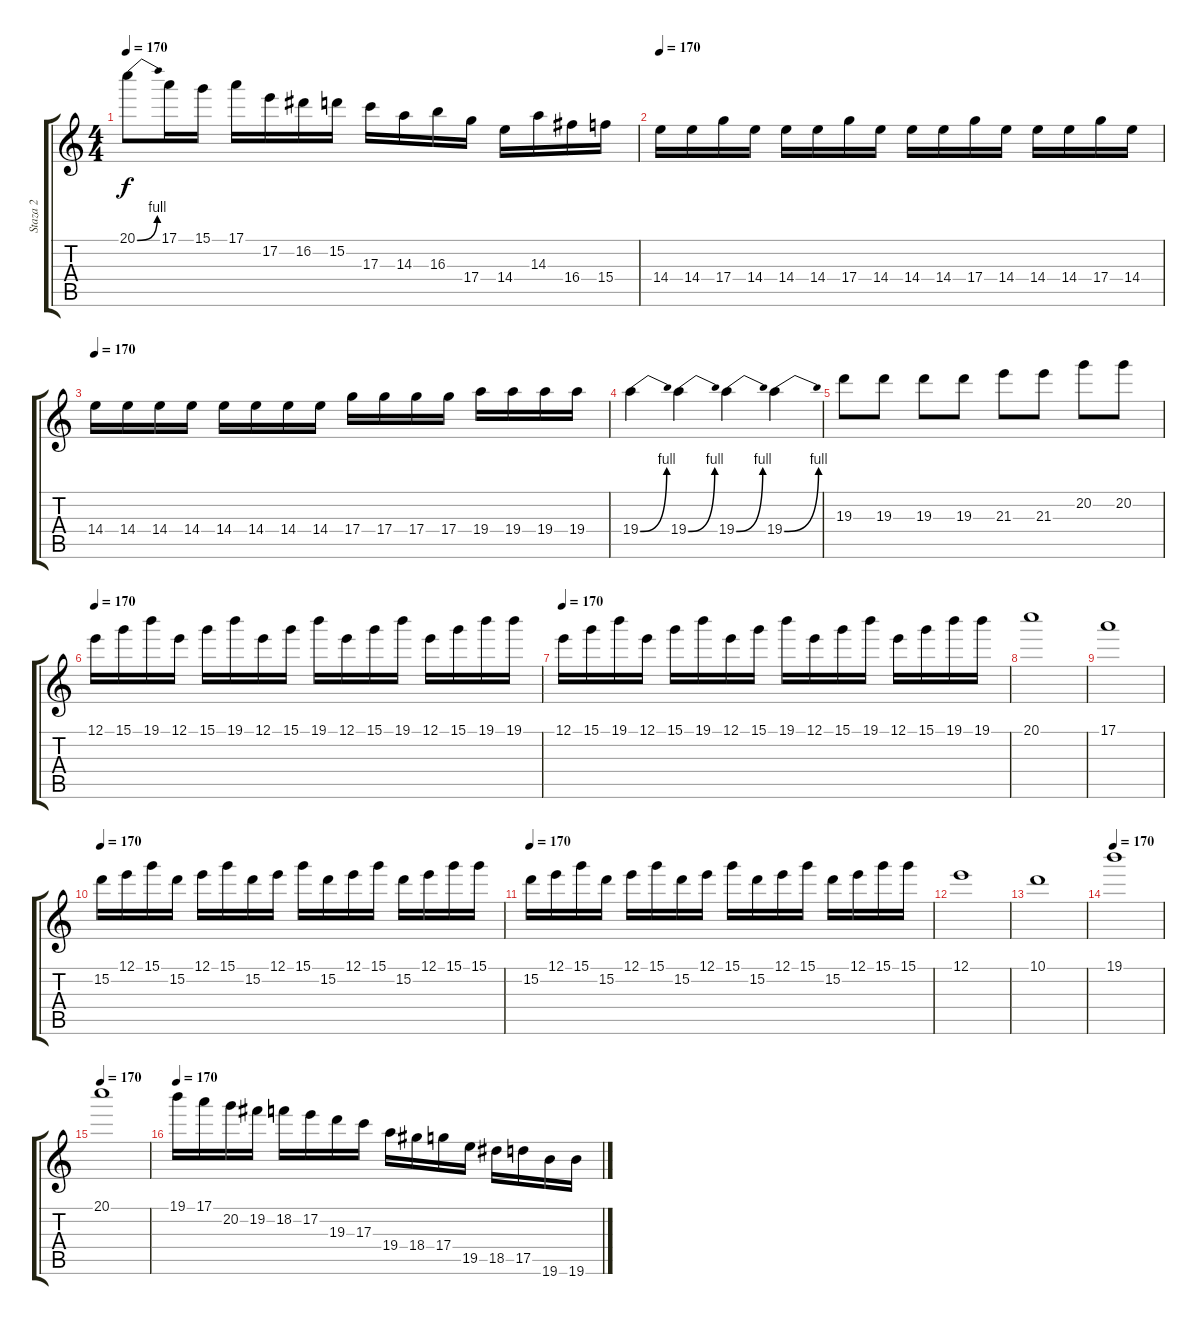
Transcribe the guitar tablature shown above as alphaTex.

\track ("Staza 2" "Staza 2") {instrument distortionguitar}
\staff {score tabs}
\tuning (E4 B3 G3 D3 A2 E2) {hide}
\ts (4 4)
\tempo 170
\clef g2
\ks c
20.1{be (bend 0 0 60 4)}.8{dy f} 17.1.16 15.1.16 17.1.16 17.2.16 16.2.16 15.2.16 17.3.16 14.3.16 16.3.16 17.4.16 14.4.16 14.3.16 16.4.16 15.4.16 |
\tempo 170
14.4.16 14.4.16 17.4.16 14.4.16 14.4.16 14.4.16 17.4.16 14.4.16 14.4.16 14.4.16 17.4.16 14.4.16 14.4.16 14.4.16 17.4.16 14.4.16 |
\tempo 170
14.4.16 14.4.16 14.4.16 14.4.16 14.4.16 14.4.16 14.4.16 14.4.16 17.4.16 17.4.16 17.4.16 17.4.16 19.4.16 19.4.16 19.4.16 19.4.16 |
19.4{be (bend 0 0 60 4)}.4 19.4{be (bend 0 0 60 4)}.4 19.4{be (bend 0 0 60 4)}.4 19.4{be (bend 0 0 60 4)}.4 |
19.3.8 19.3.8 19.3.8 19.3.8 21.3.8 21.3.8 20.2.8 20.2.8 |
\tempo 170
12.1.16 15.1.16 19.1.16 12.1.16 15.1.16 19.1.16 12.1.16 15.1.16 19.1.16 12.1.16 15.1.16 19.1.16 12.1.16 15.1.16 19.1.16 19.1.16 |
\tempo 170
12.1.16 15.1.16 19.1.16 12.1.16 15.1.16 19.1.16 12.1.16 15.1.16 19.1.16 12.1.16 15.1.16 19.1.16 12.1.16 15.1.16 19.1.16 19.1.16 |
20.1.1 |
17.1.1 |
\tempo 170
15.2.16 12.1.16 15.1.16 15.2.16 12.1.16 15.1.16 15.2.16 12.1.16 15.1.16 15.2.16 12.1.16 15.1.16 15.2.16 12.1.16 15.1.16 15.1.16 |
\tempo 170
15.2.16 12.1.16 15.1.16 15.2.16 12.1.16 15.1.16 15.2.16 12.1.16 15.1.16 15.2.16 12.1.16 15.1.16 15.2.16 12.1.16 15.1.16 15.1.16 |
12.1.1 |
10.1.1 |
\tempo 170
19.1.1 |
\tempo 170
20.1.1 |
\tempo 170
19.1.16 17.1.16 20.2.16 19.2.16 18.2.16 17.2.16 19.3.16 17.3.16 19.4.16 18.4.16 17.4.16 19.5.16 18.5.16 17.5.16 19.6.16 19.6.16
